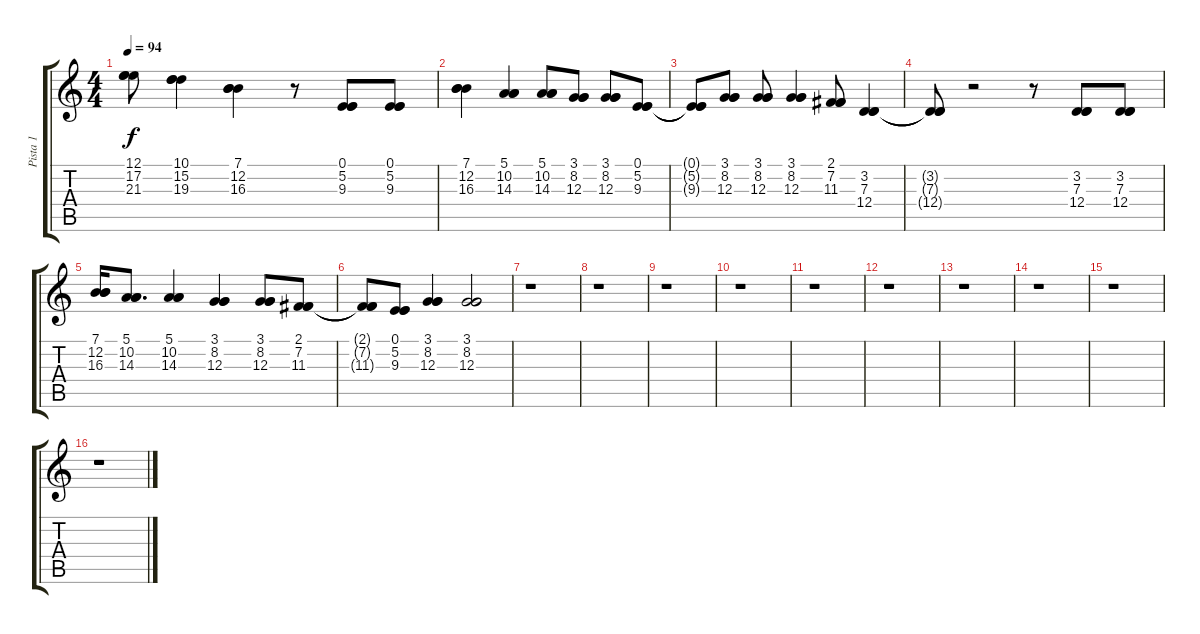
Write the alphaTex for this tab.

\track ("Pista 1" "Pista 1") {instrument sopranosax}
\staff {score tabs}
\tuning (E4 B3 G3 D3 A2 E2) {hide}
\ts (4 4)
\tempo 94
\clef g2
\ks c
(12.1{t} 17.2{t} 21.3{t}).8{dy f} (10.1 15.2 19.3).4 (7.1 12.2 16.3).4 r.8 (0.1 5.2 9.3).8 (0.1 5.2 9.3).8 |
(7.1 12.2 16.3).4 (5.1 10.2 14.3).4 (5.1 10.2 14.3).8 (3.1 8.2 12.3).8 (3.1 8.2 12.3).8 (0.1 5.2 9.3).8 |
(0.1{t} 5.2{t} 9.3{t}).8 (3.1 8.2 12.3).8 (3.1 8.2 12.3).8 (3.1 8.2 12.3).4 (2.1 7.2 11.3).8 (3.2 7.3 12.4).4 |
(3.2{t} 7.3{t} 12.4{t}).8 r.2 r.8 (3.2 7.3 12.4).8 (3.2 7.3 12.4).8 |
(7.1 12.2 16.3).16 (5.1 10.2 14.3).8{d} (5.1 10.2 14.3).4 (3.1 8.2 12.3).4 (3.1 8.2 12.3).8 (2.1 7.2 11.3).8 |
(2.1{t} 7.2{t} 11.3{t}).8 (0.1 5.2 9.3).8 (3.1 8.2 12.3).4 (3.1 8.2 12.3).2 |
r.1 |
r.1 |
r.1 |
r.1 |
r.1 |
r.1 |
r.1 |
r.1 |
r.1 |
r.1
